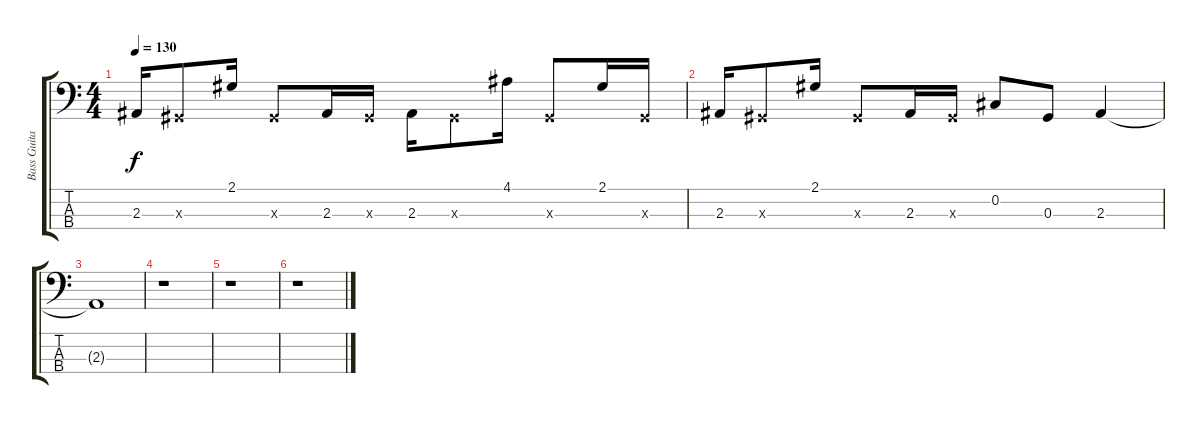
\track ("Bass Guitar" "Bass Guita") {instrument electricbasspick}
\staff {score tabs}
\tuning (Gb2 Db2 Ab1 Eb1) {hide}
\ts (4 4)
\tempo 130
\clef f4
\ks c
2.3.16{dy f} 0.3{x}.8 2.1.16 0.3{x}.8 2.3.16 0.3{x}.16 2.3.16 0.3{x}.8 4.1.16 0.3{x}.8 2.1.16 0.3{x}.16 |
2.3.16 0.3{x}.8 2.1.16 0.3{x}.8 2.3.16 0.3{x}.16 0.2.8 0.3.8 2.3.4 |
2.3{t}.1 |
r.1 |
r.1 |
r.1
